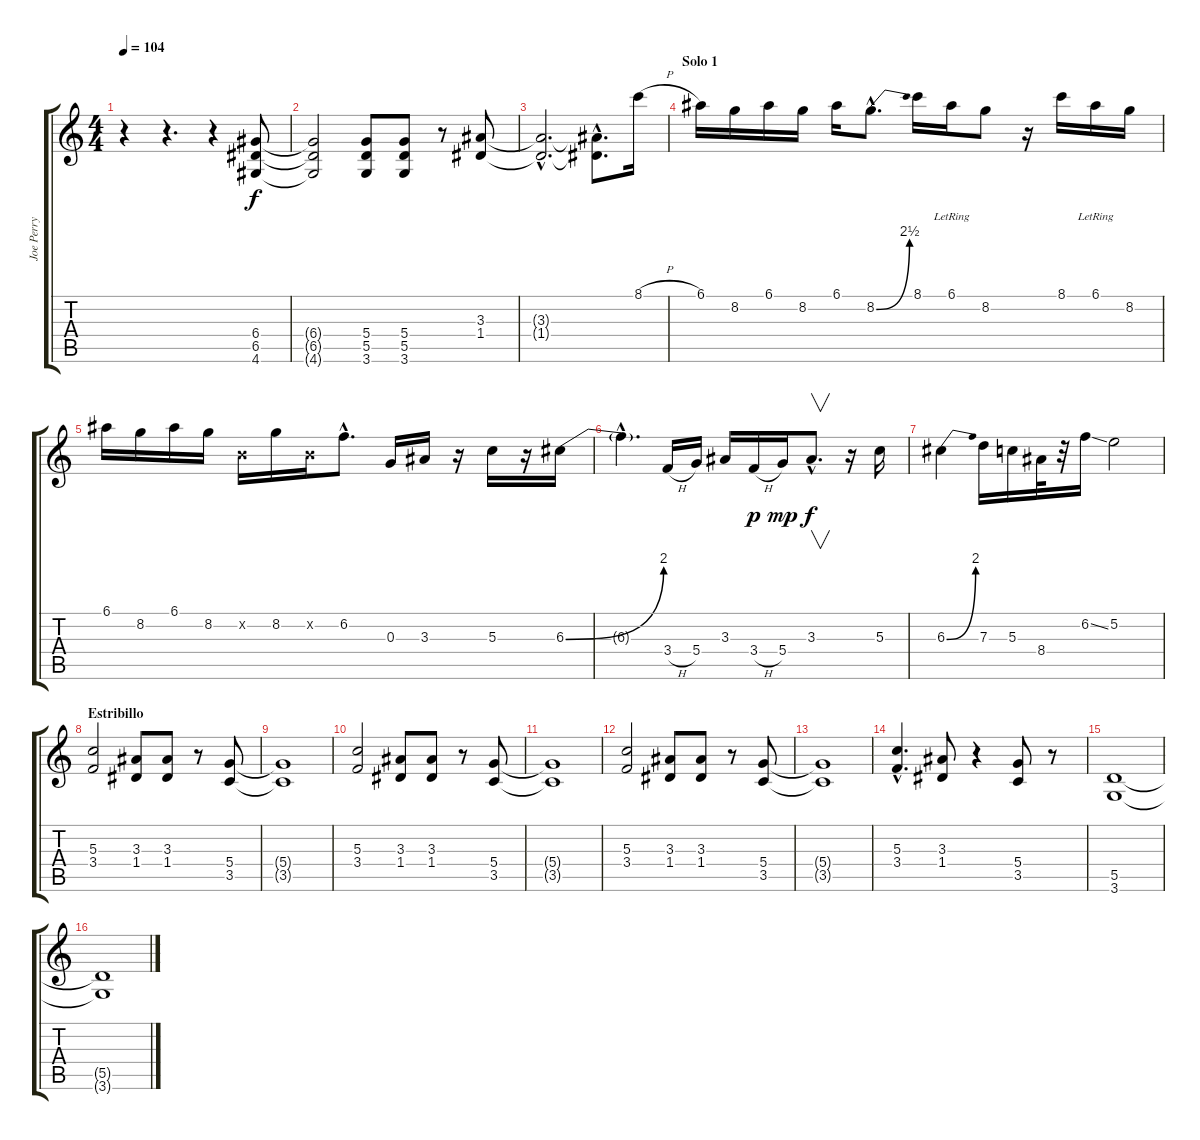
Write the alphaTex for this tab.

\track ("Joe Perry" "Joe Perry") {instrument distortionguitar}
\staff {score tabs}
\tuning (E4 B3 G3 D3 A2 E2) {hide}
\ts (4 4)
\tempo 104
\clef g2
\ks c
r.4{dy f} r.4{d} r.4 (6.4 6.5 4.6).8 |
(6.4{t} 6.5{t} 4.6{t}).2 (5.4 5.5 3.6).8 (5.4 5.5 3.6).8 r.8 (3.3 1.4).8 |
(3.3{hac t} 1.4{hac t}).2{d} (3.3{hac t} 1.4{hac t}).8{d} 8.1{h}.16{volume 14 balance 8} |
\section ("" "Solo 1")
6.1.16 8.2.16 6.1.16 8.2.16 6.1.16 8.2{be (bend 0 0 60 10) hac}.8{d} 8.1.16 6.1{lr}.16 8.2.8 r.16 8.1.16 6.1{lr}.16 8.2.16 |
6.1.16 8.2.16 6.1.16 8.2.16 0.2{x}.16 8.2.16 0.2{x}.16 6.2{hac}.8{d} 0.3.16 3.3.16 r.16 5.3.16 r.16 6.3{be (bend 0 0 60 8)}.16 |
6.3{hac t}.4{d} 3.4{h}.16 5.4.16 3.3.16 3.4{h}.16{dy p} 5.4.16{dy mp} 3.3{hac}.8{v d dy f} r.16 5.3.16 |
6.3{be (bend 0 0 60 8)}.4 7.3.16 5.3.16 8.4.32 r.32 6.2{ss}.16 5.2.2 |
\section ("" "Estribillo")
(5.3 3.4).2{volume 9 balance 13} (3.3 1.4).8 (3.3 1.4).8 r.8 (5.4 3.5).8 |
(5.4{t} 3.5{t}).1 |
(5.3 3.4).2 (3.3 1.4).8 (3.3 1.4).8 r.8 (5.4 3.5).8 |
(5.4{t} 3.5{t}).1 |
(5.3 3.4).2 (3.3 1.4).8 (3.3 1.4).8 r.8 (5.4 3.5).8 |
(5.4{t} 3.5{t}).1 |
(5.3{hac} 3.4{hac}).4{d} (3.3 1.4).8 r.4 (5.4 3.5).8 r.8 |
(5.5 3.6).1 |
(5.5{t} 3.6{t}).1
